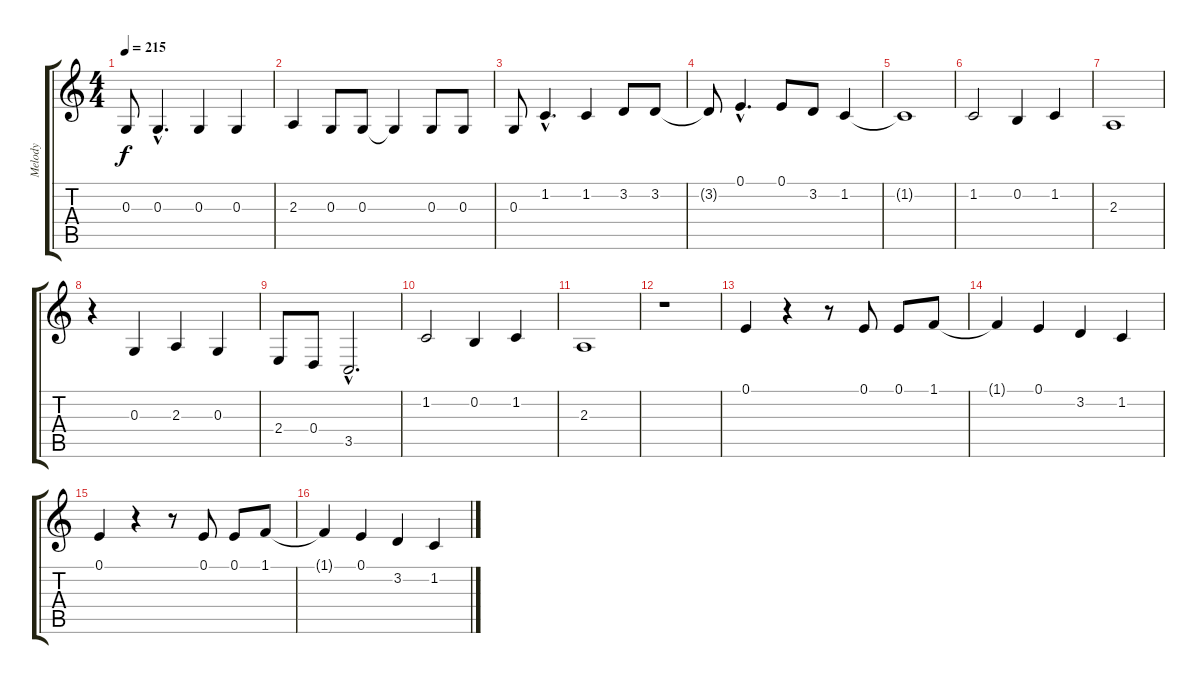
\track ("Melody" "Melody") {instrument clarinet}
\staff {score tabs}
\tuning (E4 B3 G3 D3 A2 E2) {hide}
\ts (4 4)
\tempo 215
\clef g2
\ks c
0.3.8{dy f} 0.3{hac}.4{d} 0.3.4 0.3.4 |
2.3.4 0.3.8 0.3.8 0.3{t}.4 0.3.8 0.3.8 |
0.3.8 1.2{hac}.4{d} 1.2.4 3.2.8 3.2.8 |
3.2{t}.8 0.1{hac}.4{d} 0.1.8 3.2.8 1.2.4 |
1.2{t}.1 |
1.2.2 0.2.4 1.2.4 |
2.3.1 |
r.4 0.3.4 2.3.4 0.3.4 |
2.4.8 0.4.8 3.5{hac}.2{d} |
1.2.2 0.2.4 1.2.4 |
2.3.1 |
r.1 |
0.1.4 r.4 r.8 0.1.8 0.1.8 1.1.8 |
1.1{t}.4 0.1.4 3.2.4 1.2.4 |
0.1.4 r.4 r.8 0.1.8 0.1.8 1.1.8 |
1.1{t}.4 0.1.4 3.2.4 1.2.4
